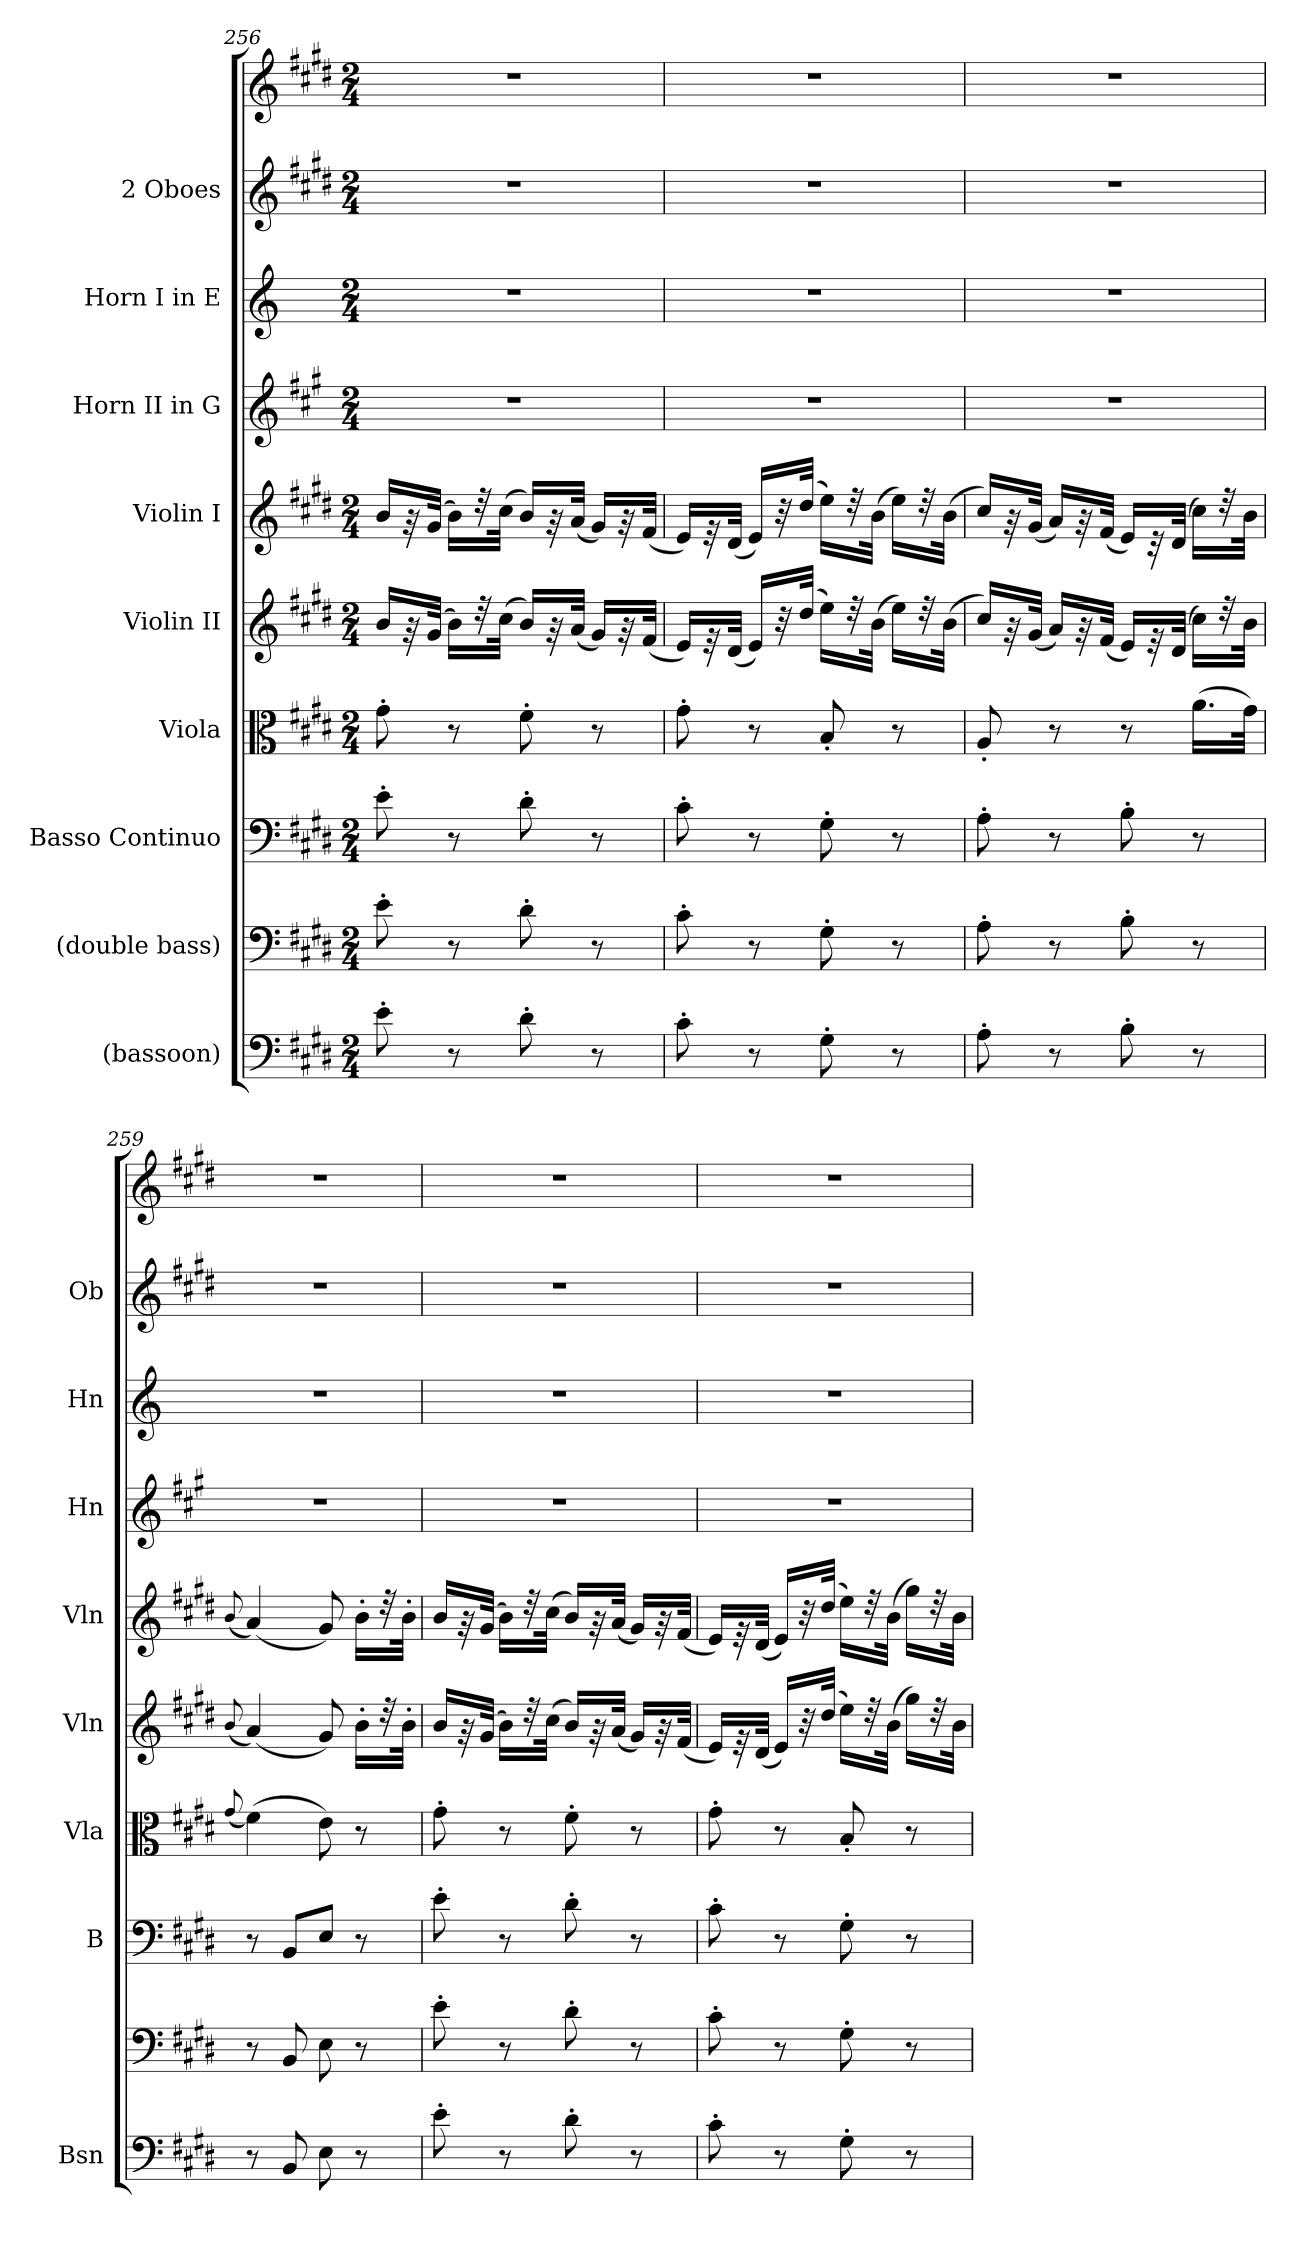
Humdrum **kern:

**kern	**kern	**kern	**kern	**kern	**kern	**kern	**kern	**kern	**kern
*part9	*part8	*part7	*part6	*part5	*part4	*part3	*part2	*part1	*part1
*staff10	*staff9	*staff8	*staff7	*staff6	*staff5	*staff4	*staff3	*staff2	*staff1
*I"(bassoon)	*I"(double bass)	*I"Basso Continuo	*I"Viola	*I"Violin II	*I"Violin I	*I"Horn II in G	*I"Horn I in E	*I"2 Oboes	*
*I'Bsn	*	*I'B	*I'Vla	*I'Vln	*I'Vln	*I'Hn	*I'Hn	*I'Ob	*
*clefF4	*clefF4	*clefF4	*clefC3	*clefG2	*clefG2	*clefG2	*clefG2	*clefG2	*clefG2
*	*	*	*	*	*	*ITrd3c5	*ITrd5c8	*	*
*k[f#c#g#d#]	*k[f#c#g#d#]	*k[f#c#g#d#]	*k[f#c#g#d#]	*k[f#c#g#d#]	*k[f#c#g#d#]	*k[f#c#g#d#]	*k[f#c#g#d#]	*k[f#c#g#d#]	*k[f#c#g#d#]
*M2/4	*M2/4	*M2/4	*M2/4	*M2/4	*M2/4	*M2/4	*M2/4	*M2/4	*M2/4
=256	=256	=256	=256	=256	=256	=256	=256	=256	=256
8e'	8e'	8e'	8g#'	16bLL	16bLL	2r	2r	2r	2r
.	.	.	.	32rg	32rg	.	.	.	.
.	.	.	.	(32g#JJk	(32g#JJk	.	.	.	.
8r	8r	8r	8r	16bLL)	16bLL)	.	.	.	.
.	.	.	.	32r	32r	.	.	.	.
.	.	.	.	(32cc#JJk	(32cc#JJk	.	.	.	.
8d#'	8d#'	8d#'	8f#'	16bLL)	16bLL)	.	.	.	.
.	.	.	.	32rg	32rg	.	.	.	.
.	.	.	.	(32aJJk	(32aJJk	.	.	.	.
8r	8r	8r	8r	16g#LL)	16g#LL)	.	.	.	.
.	.	.	.	32rg	32rg	.	.	.	.
.	.	.	.	(32f#JJk	(32f#JJk	.	.	.	.
=257	=257	=257	=257	=257	=257	=257	=257	=257	=257
8c#'	8c#'	8c#'	8g#'	16eLL)	16eLL)	2r	2r	2r	2r
.	.	.	.	32r	32re	.	.	.	.
.	.	.	.	(32d#JJk	(32d#JJk	.	.	.	.
8r	8r	8r	8r	16eLL)	16eLL)	.	.	.	.
.	.	.	.	32r	32r	.	.	.	.
.	.	.	.	(32dd#JJk	(32dd#JJk	.	.	.	.
8G#'	8G#'	8G#'	8B'	16eeLL)	16eeLL)	.	.	.	.
.	.	.	.	32rdd	32rdd	.	.	.	.
.	.	.	.	(32bJJk	(32bJJk	.	.	.	.
8r	8r	8r	8r	16eeLL)	16eeLL)	.	.	.	.
.	.	.	.	32rdd	32rdd	.	.	.	.
.	.	.	.	(32bJJk	(32bJJk	.	.	.	.
=258	=258	=258	=258	=258	=258	=258	=258	=258	=258
8A'	8A'	8A'	8A'	16cc#LL)	16cc#LL)	2r	2r	2r	2r
.	.	.	.	32r	32r	.	.	.	.
.	.	.	.	(32g#JJk	(32g#JJk	.	.	.	.
8r	8r	8r	8r	16aLL)	16aLL)	.	.	.	.
.	.	.	.	32rg	32rg	.	.	.	.
.	.	.	.	(32f#JJk	(32f#JJk	.	.	.	.
8B'	8B'	8B'	8r	16eLL)	16eLL)	.	.	.	.
.	.	.	.	32re	32rc	.	.	.	.
.	.	.	.	(32d#JJk	(32d#JJk	.	.	.	.
8r	8r	8r	(16.aLL	16cc#LL)	16cc#LL)	.	.	.	.
.	.	.	.	32rdd	32rdd	.	.	.	.
.	.	.	32g#JJk)	32bJJk	32bJJk	.	.	.	.
=259	=259	=259	=259	=259	=259	=259	=259	=259	=259
.	.	.	(8qqg#/	(8qqb/	(8qqb/	.	.	.	.
8r	8r	8r	(4f#)	(4a)	(4a)	2r	2r	2r	2r
8BB	8BB	8BBL	.	.	.	.	.	.	.
8E	8E	8EJ	8e)	8g#)	8g#)	.	.	.	.
8r	8r	8r	8r	16b'LL	16b'LL	.	.	.	.
.	.	.	.	32rdd	32rdd	.	.	.	.
.	.	.	.	32b'JJk	32b'JJk	.	.	.	.
=260	=260	=260	=260	=260	=260	=260	=260	=260	=260
8e'	8e'	8e'	8g#'	16bLL	16bLL	2r	2r	2r	2r
.	.	.	.	32rg	32rg	.	.	.	.
.	.	.	.	(32g#JJk	(32g#JJk	.	.	.	.
8r	8r	8r	8r	16bLL)	16bLL)	.	.	.	.
.	.	.	.	32r	32r	.	.	.	.
.	.	.	.	(32cc#JJk	(32cc#JJk	.	.	.	.
8d#'	8d#'	8d#'	8f#'	16bLL)	16bLL)	.	.	.	.
.	.	.	.	32rg	32rg	.	.	.	.
.	.	.	.	(32aJJk	(32aJJk	.	.	.	.
8r	8r	8r	8r	16g#LL)	16g#LL)	.	.	.	.
.	.	.	.	32rg	32rg	.	.	.	.
.	.	.	.	(32f#JJk	(32f#JJk	.	.	.	.
=261	=261	=261	=261	=261	=261	=261	=261	=261	=261
8c#'	8c#'	8c#'	8g#'	16eLL)	16eLL)	2r	2r	2r	2r
.	.	.	.	32re	32re	.	.	.	.
.	.	.	.	(32d#JJk	(32d#JJk	.	.	.	.
8r	8r	8r	8r	16eLL)	16eLL)	.	.	.	.
.	.	.	.	32r	32r	.	.	.	.
.	.	.	.	(32dd#JJk	(32dd#JJk	.	.	.	.
8G#'	8G#'	8G#'	8B'	16eeLL)	16eeLL)	.	.	.	.
.	.	.	.	32rdd	32rdd	.	.	.	.
.	.	.	.	(32bJJk	(32bJJk	.	.	.	.
8r	8r	8r	8r	16gg#LL)	16gg#LL)	.	.	.	.
.	.	.	.	32rdd	32rdd	.	.	.	.
.	.	.	.	32bJJk	32bJJk	.	.	.	.
=	=	=	=	=	=	=	=	=	=
*-	*-	*-	*-	*-	*-	*-	*-	*-	*-
